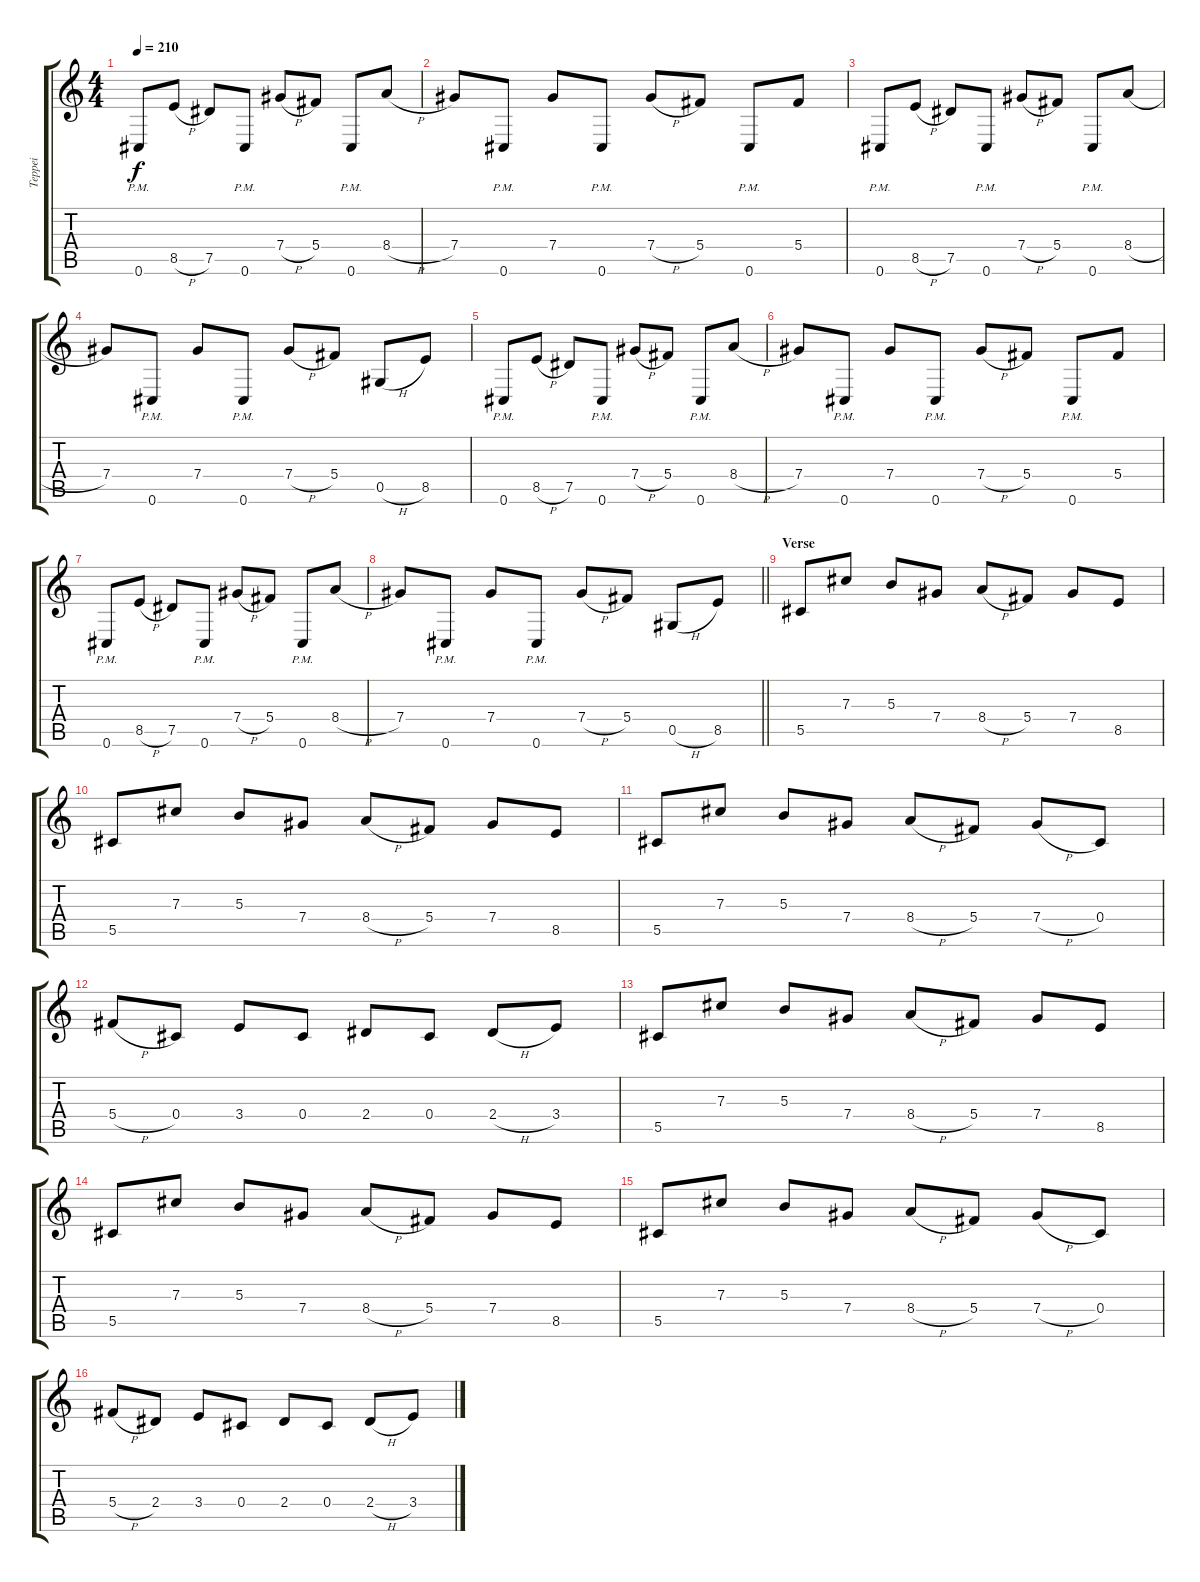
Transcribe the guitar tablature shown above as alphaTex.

\track ("Teppei" "Teppei") {instrument overdrivenguitar}
\staff {score tabs}
\tuning (Eb4 Bb3 Gb3 Db3 Ab2 Db2) {hide}
\ts (4 4)
\tempo 210
\clef g2
\ks c
0.6{pm}.8{dy f} 8.5{h}.8 7.5.8 0.6{pm}.8 7.4{h}.8 5.4.8 0.6{pm}.8 8.4{h}.8 |
7.4.8 0.6{pm}.8 7.4.8 0.6{pm}.8 7.4{h}.8 5.4.8 0.6{pm}.8 5.4.8 |
0.6{pm}.8 8.5{h}.8 7.5.8 0.6{pm}.8 7.4{h}.8 5.4.8 0.6{pm}.8 8.4{h}.8 |
7.4.8 0.6{pm}.8 7.4.8 0.6{pm}.8 7.4{h}.8 5.4.8 0.5{h}.8 8.5.8 |
0.6{pm}.8 8.5{h}.8 7.5.8 0.6{pm}.8 7.4{h}.8 5.4.8 0.6{pm}.8 8.4{h}.8 |
7.4.8 0.6{pm}.8 7.4.8 0.6{pm}.8 7.4{h}.8 5.4.8 0.6{pm}.8 5.4.8 |
0.6{pm}.8 8.5{h}.8 7.5.8 0.6{pm}.8 7.4{h}.8 5.4.8 0.6{pm}.8 8.4{h}.8 |
\barLineRight lightlight
7.4.8 0.6{pm}.8 7.4.8 0.6{pm}.8 7.4{h}.8 5.4.8 0.5{h}.8 8.5.8 |
\section ("" "Verse")
5.5.8 7.3.8 5.3.8 7.4.8 8.4{h}.8 5.4.8 7.4.8 8.5.8 |
5.5.8 7.3.8 5.3.8 7.4.8 8.4{h}.8 5.4.8 7.4.8 8.5.8 |
5.5.8 7.3.8 5.3.8 7.4.8 8.4{h}.8 5.4.8 7.4{h}.8 0.4.8 |
5.4{h}.8 0.4.8 3.4.8 0.4.8 2.4.8 0.4.8 2.4{h}.8 3.4.8 |
5.5.8 7.3.8 5.3.8 7.4.8 8.4{h}.8 5.4.8 7.4.8 8.5.8 |
5.5.8 7.3.8 5.3.8 7.4.8 8.4{h}.8 5.4.8 7.4.8 8.5.8 |
5.5.8 7.3.8 5.3.8 7.4.8 8.4{h}.8 5.4.8 7.4{h}.8 0.4.8 |
5.4{h}.8 2.4.8 3.4.8 0.4.8 2.4.8 0.4.8 2.4{h}.8 3.4.8
